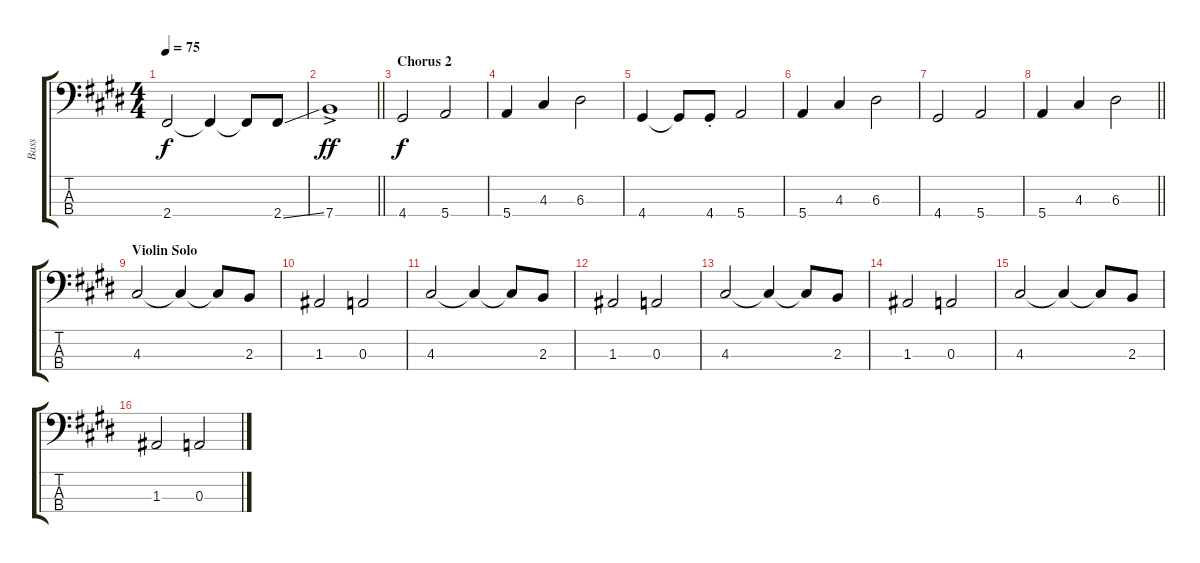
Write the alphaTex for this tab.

\track ("Bass" "Bass") {instrument electricbassfinger}
\staff {score tabs}
\tuning (G2 D2 A1 E1) {hide}
\ts (4 4)
\tempo 75
\clef f4
\ks e
2.4.2{dy f} 2.4{t}.4 2.4{t}.8 2.4{ss}.8 |
\barLineRight lightlight
7.4{ac}.1{dy ff} |
\section ("" "Chorus 2")
4.4.2{dy f} 5.4.2 |
5.4.4 4.3.4 6.3.2 |
4.4.4 4.4{t}.8 4.4{st}.8 5.4.2 |
5.4.4 4.3.4 6.3.2 |
4.4.2 5.4.2 |
\barLineRight lightlight
5.4.4 4.3.4 6.3.2 |
\section ("" "Violin Solo")
4.3.2 4.3{t}.4 4.3{t}.8 2.3.8 |
1.3.2 0.3.2 |
4.3.2 4.3{t}.4 4.3{t}.8 2.3.8 |
1.3.2 0.3.2 |
4.3.2 4.3{t}.4 4.3{t}.8 2.3.8 |
1.3.2 0.3.2 |
4.3.2 4.3{t}.4 4.3{t}.8 2.3.8 |
1.3.2 0.3.2
